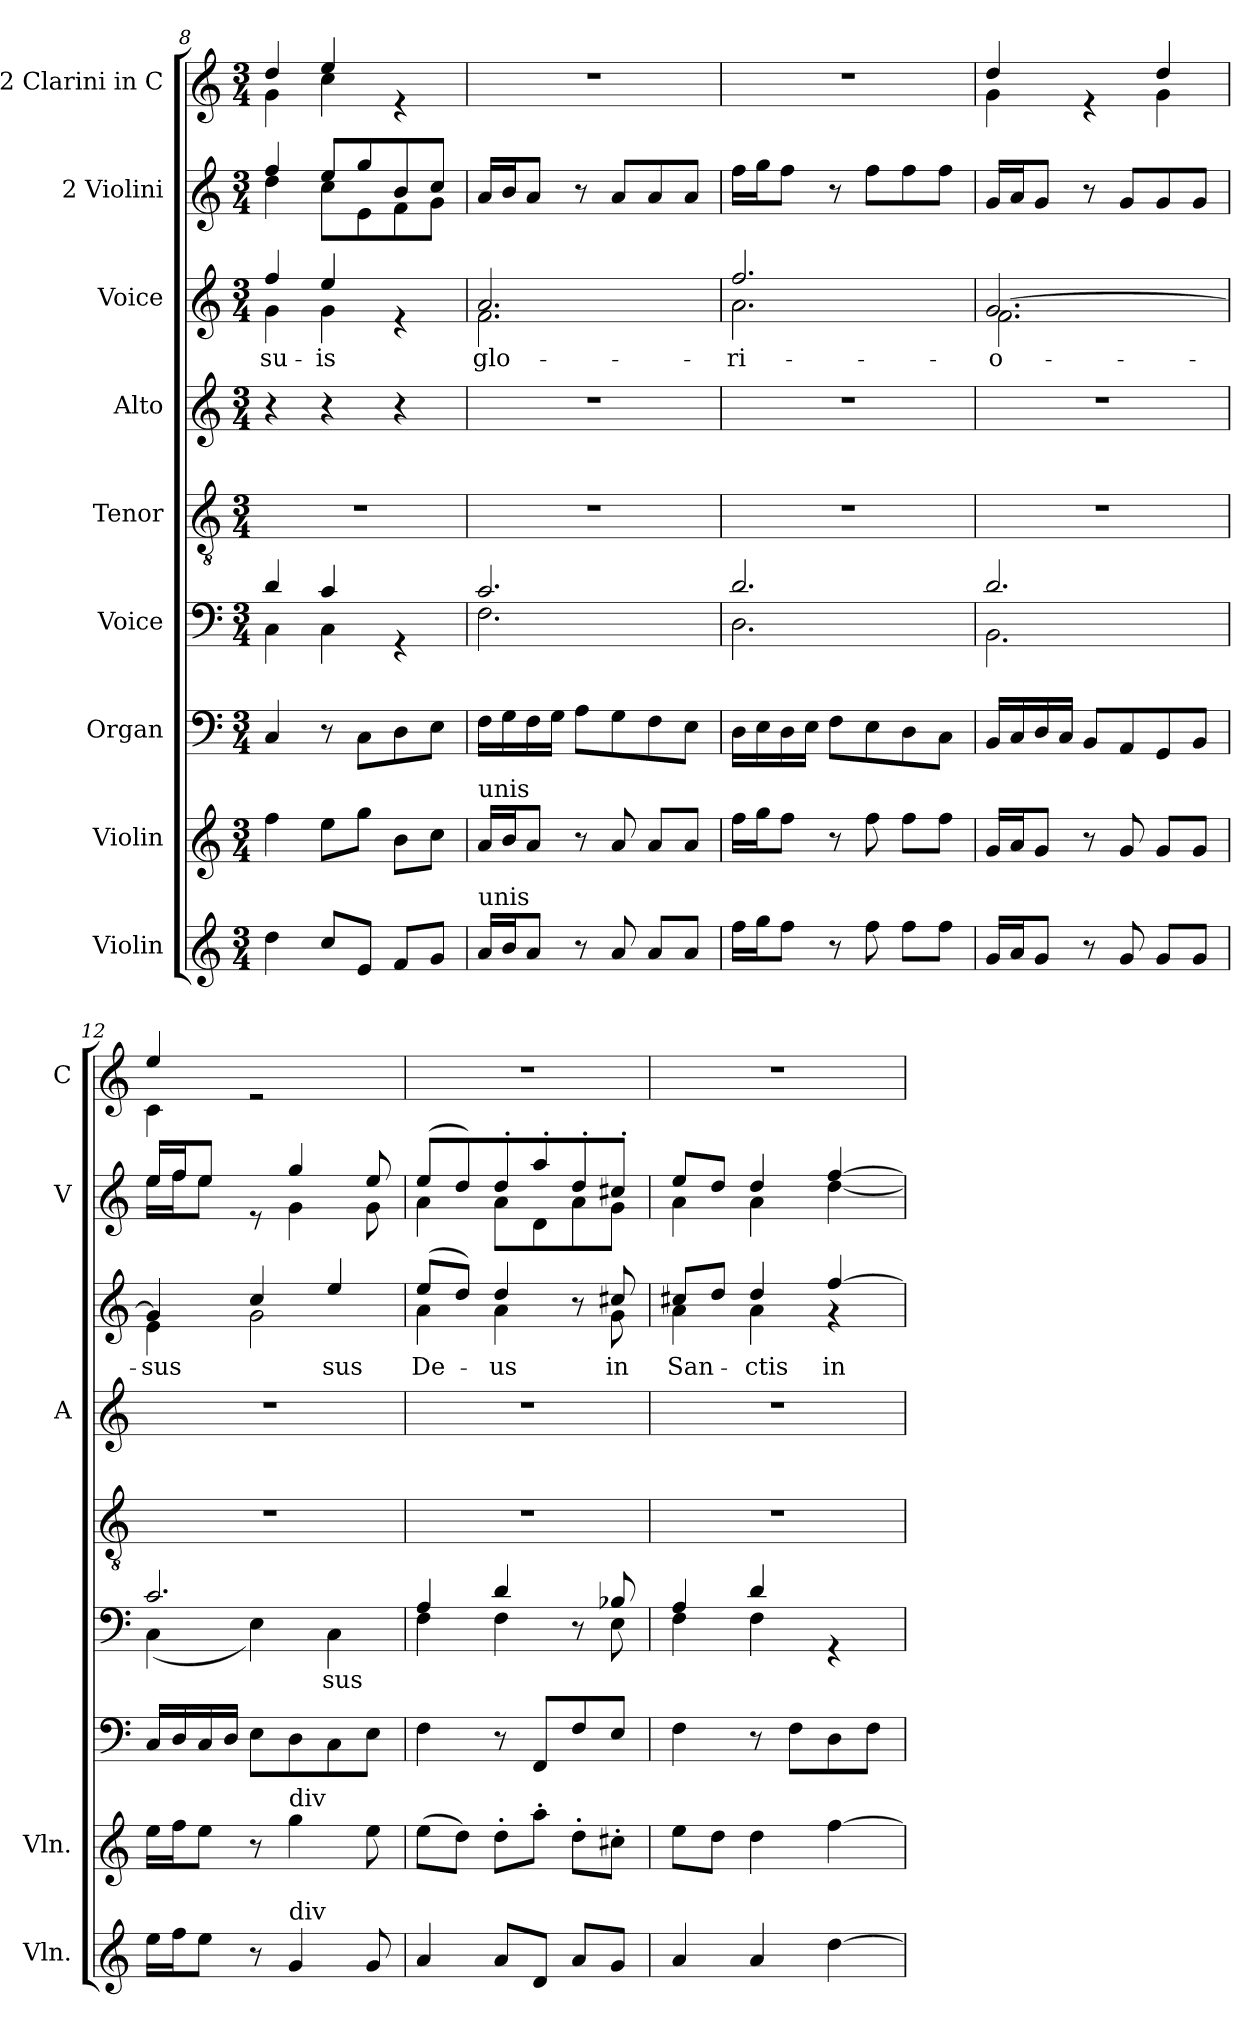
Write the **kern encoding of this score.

**kern	**kern	**kern	**kern	**text	**kern	**kern	**kern	**text	**kern	**kern
*part9	*part8	*part7	*part6	*part6	*part5	*part4	*part3	*part3	*part2	*part1
*staff9	*staff8	*staff7	*staff6	*staff6	*staff5	*staff4	*staff3	*staff3	*staff2	*staff1
*I"Violin	*I"Violin	*I"Organ	*I"Voice	*	*I"Tenor	*I"Alto	*I"Voice	*	*I"2 Violini	*I"2 Clarini in C
*I'Vln.	*I'Vln.	*	*	*	*	*I'A	*	*	*I'V	*I'C
*clefG2	*clefG2	*clefF4	*clefF4	*	*clefGv2	*clefG2	*clefG2	*	*clefG2	*clefG2
*k[]	*k[]	*k[]	*k[]	*	*k[]	*k[]	*k[]	*	*k[]	*k[]
*M3/4	*M3/4	*M3/4	*M3/4	*	*M3/4	*M3/4	*M3/4	*	*M3/4	*M3/4
=8	=8	=8	=8	=8	=8	=8	=8	=8	=8	=8
*	*	*	*^	*	*	*	*	*	*	*
!	!	!	!	!	!	!	!	!	!LO:LY:b	!	!
*	*	*	*	*	*	*	*	*^	*	*^	*^
4dd\	4ff\	4C/	4d/	4C\	.	2.r	4r	4ff/	4g\	su-	4ff/	4dd\	4dd/	4g\
!	!	!	!	!	!	!	!	!	!	!LO:LY:b	!	!	!	!
8cc/L	8ee\L	8r	4c/	4C\	.	.	4r	4ee/	4g\	-is	8ee/L	8cc\L	4ee/	4cc\
8e/J	8gg\J	8C\L	.	.	.	.	.	.	.	.	8gg/	8e\	.	.
8f/L	8b\L	8D\	4rGG	4ryy	.	.	4r	4re	4ryy	.	8b/	8f\	4re	4ryy
8g/J	8cc\J	8E\J	.	.	.	.	.	.	.	.	8cc/J	8g\J	.	.
*	*	*	*	*	*	*	*	*	*	*	*	*	*v	*v
!!LO:LB:g=z
=9	=9	=9	=9	=9	=9	=9	=9	=9	=9	=9	=9	=9	=9
!	!	!	!	!	!	!	!	!	!	!	!LO:TX:a:t=unis	!	!
!	!LO:TX:a:t=unis	!	!	!	!	!	!	!	!	!	!	!	!
!LO:TX:a:t=unis	!	!	!	!	!	!	!	!	!	!	!	!	!
!	!	!	!	!	!	!	!	!	!	!LO:LY:b	!	!	!
*	*	*	*	*	*	*	*	*	*	*	*v	*v	*
16a/LL	16a/LL	16F\LL	2.c/	2.F\	.	2.r	2.r	2.a/	2.f\	glo-	16a/LL	2.r
16b/J	16b/J	16G\	.	.	.	.	.	.	.	.	16b/J	.
8a/J	8a/J	16F\	.	.	.	.	.	.	.	.	8a/J	.
.	.	16G\JJ	.	.	.	.	.	.	.	.	.	.
8r	8r	8A\L	.	.	.	.	.	.	.	.	8r	.
8a/	8a/	8G\	.	.	.	.	.	.	.	.	8a/L	.
8a/L	8a/L	8F\	.	.	.	.	.	.	.	.	8a/	.
8a/J	8a/J	8E\J	.	.	.	.	.	.	.	.	8a/J	.
=10	=10	=10	=10	=10	=10	=10	=10	=10	=10	=10	=10	=10
!	!	!	!	!	!	!	!	!	!	!LO:LY:b	!	!
16ff\LL	16ff\LL	16D\LL	2.d/	2.D\	.	2.r	2.r	2.ff/	2.a\	-ri-	16ff\LL	2.r
16gg\J	16gg\J	16E\	.	.	.	.	.	.	.	.	16gg\J	.
8ff\J	8ff\J	16D\	.	.	.	.	.	.	.	.	8ff\J	.
.	.	16E\JJ	.	.	.	.	.	.	.	.	.	.
8r	8r	8F\L	.	.	.	.	.	.	.	.	8r	.
8ff\	8ff\	8E\	.	.	.	.	.	.	.	.	8ff\L	.
8ff\L	8ff\L	8D\	.	.	.	.	.	.	.	.	8ff\	.
8ff\J	8ff\J	8C\J	.	.	.	.	.	.	.	.	8ff\J	.
=11	=11	=11	=11	=11	=11	=11	=11	=11	=11	=11	=11	=11
!	!	!	!	!	!	!	!	!	!	!LO:LY:b	!	!
*	*	*	*	*	*	*	*	*	*	*	*	*^
16g/LL	16g/LL	16BB/LL	2.d/	2.BB\	.	2.r	2.r	[2.g/	2.f\	-o-	16g/LL	4dd/	4g\
16a/J	16a/J	16C/	.	.	.	.	.	.	.	.	16a/J	.	.
8g/J	8g/J	16D/	.	.	.	.	.	.	.	.	8g/J	.	.
.	.	16C/JJ	.	.	.	.	.	.	.	.	.	.	.
8r	8r	8BB/L	.	.	.	.	.	.	.	.	8r	4re	4ryy
8g/	8g/	8AA/	.	.	.	.	.	.	.	.	8g/L	.	.
8g/L	8g/L	8GG/	.	.	.	.	.	.	.	.	8g/	4dd/	4g\
8g/J	8g/J	8BB/J	.	.	.	.	.	.	.	.	8g/J	.	.
=12	=12	=12	=12	=12	=12	=12	=12	=12	=12	=12	=12	=12	=12
!	!	!	!	!	!	!	!	!	!	!LO:LY:b	!	!	!
*	*	*	*	*	*	*	*	*	*	*	*^	*	*
16ee\LL	16ee\LL	16C/LL	2.c/	(4C\	.	2.r	2.r	4g/]	4e\	-sus	16ee/LL	16ee\LL	4ee/	4c\
16ff\J	16ff\J	16D/	.	.	.	.	.	.	.	.	16ff/J	16ff\J	.	.
8ee\J	8ee\J	16C/	.	.	.	.	.	.	.	.	8ee/J	8ee\J	.	.
.	.	16D/JJ	.	.	.	.	.	.	.	.	.	.	.	.
8r	8r	8E\L	.	4E\)	.	.	.	4cc/	2g\	.	8re	8ryy	2re	2ryy
!	!LO:TX:a:t=div	!	!	!	!	!	!	!	!	!	!	!	!	!
!LO:TX:a:t=div	!	!	!	!	!	!	!	!	!	!	!	!	!	!
4g/	4gg\	8D\	.	.	.	.	.	.	.	.	4gg/	4g\	.	.
!	!	!	!	!	!LO:LY:b	!	!	!	!	!LO:LY:b	!	!	!	!
.	.	8C\	.	4C\	sus	.	.	4ee/	.	sus	.	.	.	.
8g/	8ee\	8E\J	.	.	.	.	.	.	.	.	8ee/	8g\	.	.
*	*	*	*	*	*	*	*	*	*	*	*	*	*v	*v
=13	=13	=13	=13	=13	=13	=13	=13	=13	=13	=13	=13	=13	=13
!	!	!	!	!	!	!	!	!	!	!LO:LY:b	!	!	!
4a/	(8ee\L	4F\	4A/	4F\	.	2.r	2.r	(8ee/L	4a\	De-	(8ee/L	4a\	2.r
.	8dd\J)	.	.	.	.	.	.	8dd/J)	.	.	8dd/)	.	.
!	!	!	!	!	!	!	!	!	!	!LO:LY:b	!	!	!
8a/L	8dd'\L	8r	4d/	4F\	.	.	.	4dd/	4a\	-us	8dd'/	8a\L	.
8d/J	8aa'\J	8FF/L	.	.	.	.	.	.	.	.	8aa'/	8d\	.
8a/L	8dd'\L	8F/	8r	8ryy	.	.	.	8r	8ryy	.	8dd'/	8a\	.
!	!	!	!	!	!	!	!	!	!	!LO:LY:b	!	!	!
8g/J	8cc#X'\J	8E/J	8B-X/	8E\	.	.	.	8cc#X/	8g\	in	8cc#X'/J	8g\J	.
=14	=14	=14	=14	=14	=14	=14	=14	=14	=14	=14	=14	=14	=14
!	!	!	!	!	!	!	!	!	!	!LO:LY:b	!	!	!
4a/	8ee\L	4F\	4A/	4F\	.	2.r	2.r	8cc#X/L	4a\	San-	8ee/L	4a\	2.r
.	8dd\J	.	.	.	.	.	.	8dd/J	.	.	8dd/J	.	.
!	!	!	!	!	!	!	!	!	!	!LO:LY:b	!	!	!
4a/	4dd\	8r	4d/	4F\	.	.	.	4dd/	4a\	-ctis	4dd/	4a\	.
.	.	8F\L	.	.	.	.	.	.	.	.	.	.	.
!	!	!	!	!	!	!	!	!	!	!LO:LY:b	!	!	!
[4dd\	[4ff\	8D\	4rGG	4ryy	.	.	.	[4ff/	4r	in	[4ff/	[4dd\	.
.	.	8F\J	.	.	.	.	.	.	.	.	.	.	.
*	*	*	*	*	*	*	*	*v	*v	*	*	*	*
*	*	*	*v	*v	*	*	*	*	*	*v	*v	*
=	=	=	=	=	=	=	=	=	=	=
*-	*-	*-	*-	*-	*-	*-	*-	*-	*-	*-
